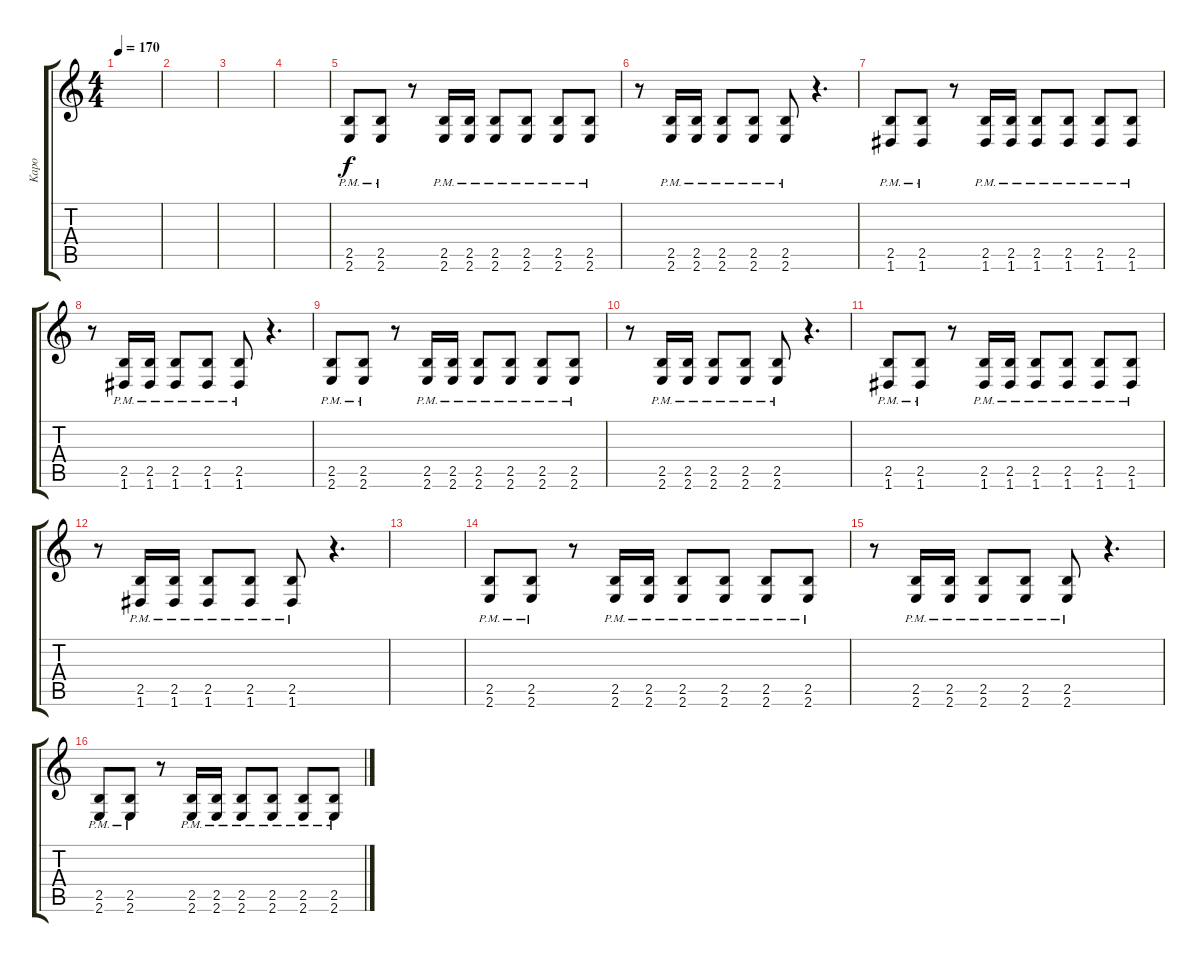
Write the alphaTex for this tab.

\track ("Kapo" "Kapo") {instrument distortionguitar}
\staff {score tabs}
\tuning (E4 B3 G3 D3 A2 D2) {hide}
\ts (4 4)
\tempo 170
\clef g2
\ks c
|
|
|
|
(2.5{pm} 2.6{pm}).8 (2.5{pm} 2.6{pm}).8 r.8 (2.5{pm} 2.6{pm}).16 (2.5{pm} 2.6{pm}).16 (2.5{pm} 2.6{pm}).8 (2.5{pm} 2.6{pm}).8 (2.5{pm} 2.6{pm}).8 (2.5{pm} 2.6{pm}).8 |
r.8 (2.5{pm} 2.6{pm}).16 (2.5{pm} 2.6{pm}).16 (2.5{pm} 2.6{pm}).8 (2.5{pm} 2.6{pm}).8 (2.5{pm} 2.6{pm}).8 r.4{d} |
(2.5{pm} 1.6{pm}).8 (2.5{pm} 1.6{pm}).8 r.8 (2.5{pm} 1.6{pm}).16 (2.5{pm} 1.6{pm}).16 (2.5{pm} 1.6{pm}).8 (2.5{pm} 1.6{pm}).8 (2.5{pm} 1.6{pm}).8 (2.5{pm} 1.6{pm}).8 |
r.8 (2.5{pm} 1.6{pm}).16 (2.5{pm} 1.6{pm}).16 (2.5{pm} 1.6{pm}).8 (2.5{pm} 1.6{pm}).8 (2.5{pm} 1.6{pm}).8 r.4{d} |
(2.5{pm} 2.6{pm}).8 (2.5{pm} 2.6{pm}).8 r.8 (2.5{pm} 2.6{pm}).16 (2.5{pm} 2.6{pm}).16 (2.5{pm} 2.6{pm}).8 (2.5{pm} 2.6{pm}).8 (2.5{pm} 2.6{pm}).8 (2.5{pm} 2.6{pm}).8 |
r.8 (2.5{pm} 2.6{pm}).16 (2.5{pm} 2.6{pm}).16 (2.5{pm} 2.6{pm}).8 (2.5{pm} 2.6{pm}).8 (2.5{pm} 2.6{pm}).8 r.4{d} |
(2.5{pm} 1.6{pm}).8 (2.5{pm} 1.6{pm}).8 r.8 (2.5{pm} 1.6{pm}).16 (2.5{pm} 1.6{pm}).16 (2.5{pm} 1.6{pm}).8 (2.5{pm} 1.6{pm}).8 (2.5{pm} 1.6{pm}).8 (2.5{pm} 1.6{pm}).8 |
r.8 (2.5{pm} 1.6{pm}).16 (2.5{pm} 1.6{pm}).16 (2.5{pm} 1.6{pm}).8 (2.5{pm} 1.6{pm}).8 (2.5{pm} 1.6{pm}).8 r.4{d} |
|
(2.5{pm} 2.6{pm}).8 (2.5{pm} 2.6{pm}).8 r.8 (2.5{pm} 2.6{pm}).16 (2.5{pm} 2.6{pm}).16 (2.5{pm} 2.6{pm}).8 (2.5{pm} 2.6{pm}).8 (2.5{pm} 2.6{pm}).8 (2.5{pm} 2.6{pm}).8 |
r.8 (2.5{pm} 2.6{pm}).16 (2.5{pm} 2.6{pm}).16 (2.5{pm} 2.6{pm}).8 (2.5{pm} 2.6{pm}).8 (2.5{pm} 2.6{pm}).8 r.4{d} |
(2.5{pm} 2.6{pm}).8 (2.5{pm} 2.6{pm}).8 r.8 (2.5{pm} 2.6{pm}).16 (2.5{pm} 2.6{pm}).16 (2.5{pm} 2.6{pm}).8 (2.5{pm} 2.6{pm}).8 (2.5{pm} 2.6{pm}).8 (2.5{pm} 2.6{pm}).8
